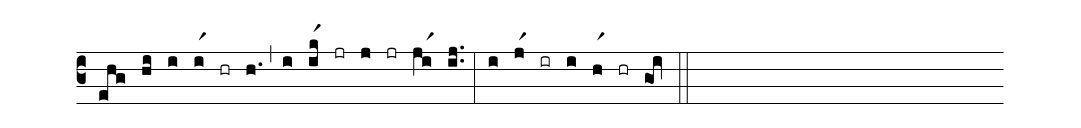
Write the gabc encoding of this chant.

%%
(c3)
(ehg) (hi)
(i) (ir1) (hr) (h.) (,)
(i) (ikr1) (jr) (j) (jr) (jir1) (ij..) (:)
(i) (jr1) (ir) (i) (hr1) (hr) (gOi) (::)
